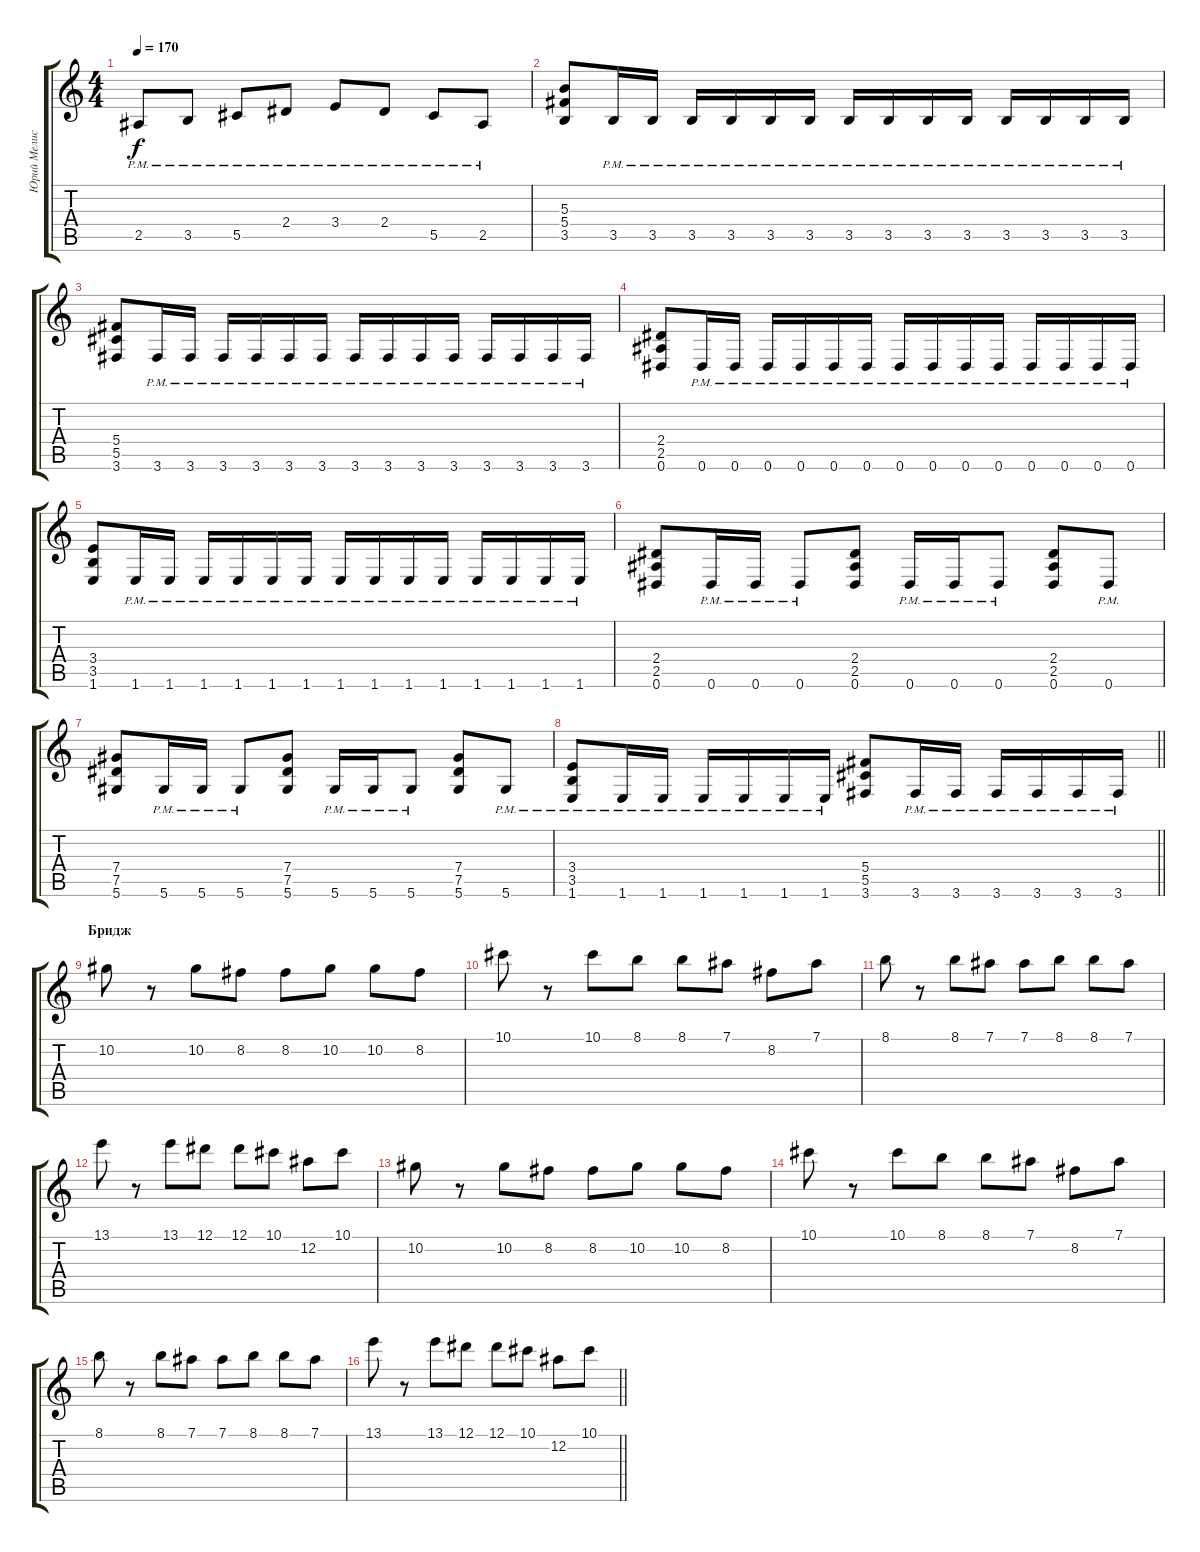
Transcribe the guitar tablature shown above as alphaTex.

\track ("Юрий Мелисов" "Юрий Мелис") {instrument distortionguitar}
\staff {score tabs}
\tuning (Eb4 Bb3 Gb3 Db3 Ab2 Eb2) {hide}
\ts (4 4)
\tempo 170
\clef g2
\ks c
2.5{pm}.8{dy f} 3.5{pm}.8 5.5{pm}.8 2.4{pm}.8 3.4{pm}.8 2.4{pm}.8 5.5{pm}.8 2.5{pm}.8 |
(5.3 5.4 3.5).8 3.5{pm}.16 3.5{pm}.16 3.5{pm}.16 3.5{pm}.16 3.5{pm}.16 3.5{pm}.16 3.5{pm}.16 3.5{pm}.16 3.5{pm}.16 3.5{pm}.16 3.5{pm}.16 3.5{pm}.16 3.5{pm}.16 3.5{pm}.16 |
(5.4 5.5 3.6).8 3.6{pm}.16 3.6{pm}.16 3.6{pm}.16 3.6{pm}.16 3.6{pm}.16 3.6{pm}.16 3.6{pm}.16 3.6{pm}.16 3.6{pm}.16 3.6{pm}.16 3.6{pm}.16 3.6{pm}.16 3.6{pm}.16 3.6{pm}.16 |
(2.4 2.5 0.6).8 0.6{pm}.16 0.6{pm}.16 0.6{pm}.16 0.6{pm}.16 0.6{pm}.16 0.6{pm}.16 0.6{pm}.16 0.6{pm}.16 0.6{pm}.16 0.6{pm}.16 0.6{pm}.16 0.6{pm}.16 0.6{pm}.16 0.6{pm}.16 |
(3.4 3.5 1.6).8 1.6{pm}.16 1.6{pm}.16 1.6{pm}.16 1.6{pm}.16 1.6{pm}.16 1.6{pm}.16 1.6{pm}.16 1.6{pm}.16 1.6{pm}.16 1.6{pm}.16 1.6{pm}.16 1.6{pm}.16 1.6{pm}.16 1.6{pm}.16 |
(2.4 2.5 0.6).8 0.6{pm}.16 0.6{pm}.16 0.6{pm}.8 (2.4 2.5 0.6).8 0.6{pm}.16 0.6{pm}.16 0.6{pm}.8 (2.4 2.5 0.6).8 0.6{pm}.8 |
(7.4 7.5 5.6).8 5.6{pm}.16 5.6{pm}.16 5.6{pm}.8 (7.4 7.5 5.6).8 5.6{pm}.16 5.6{pm}.16 5.6{pm}.8 (7.4 7.5 5.6).8 5.6{pm}.8 |
\barLineRight lightlight
(3.4{pm} 3.5{pm} 1.6{pm}).8 1.6{pm}.16 1.6{pm}.16 1.6{pm}.16 1.6{pm}.16 1.6{pm}.16 1.6{pm}.16 (5.4 5.5 3.6).8 3.6{pm}.16 3.6{pm}.16 3.6{pm}.16 3.6{pm}.16 3.6{pm}.16 3.6{pm}.16 |
\section ("" "Бридж")
10.2.8 r.8 10.2.8 8.2.8 8.2.8 10.2.8 10.2.8 8.2.8 |
10.1.8 r.8 10.1.8 8.1.8 8.1.8 7.1.8 8.2.8 7.1.8 |
8.1.8 r.8 8.1.8 7.1.8 7.1.8 8.1.8 8.1.8 7.1.8 |
13.1.8 r.8 13.1.8 12.1.8 12.1.8 10.1.8 12.2.8 10.1.8 |
10.2.8 r.8 10.2.8 8.2.8 8.2.8 10.2.8 10.2.8 8.2.8 |
10.1.8 r.8 10.1.8 8.1.8 8.1.8 7.1.8 8.2.8 7.1.8 |
8.1.8 r.8 8.1.8 7.1.8 7.1.8 8.1.8 8.1.8 7.1.8 |
\barLineRight lightlight
13.1.8 r.8 13.1.8 12.1.8 12.1.8 10.1.8 12.2.8 10.1.8
